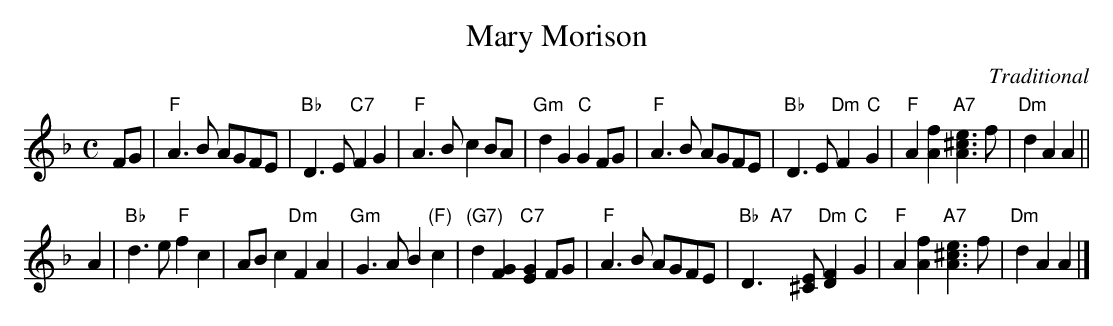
X:1
T: Mary Morison
C: Traditional
M: C
L: 1/8
K: F
FG \
| "F"A3B AGFE | "Bb"D3E "C7"F2G2 \
| "F"A3B c2BA | "Gm"d2G2 "C"G2 \
FG \
| "F"A3B AGFE | "Bb"D3E "Dm"F2"C"G2 \
| "F"A2[f2A2] "A7"[e3^c3A3]f | "Dm"d2A2A2 ||
A2 \
| "Bb"d3e "F"f2c2 | ABc2 "Dm"F2A2 \
| "Gm"G3A B2"(F)"c2 | "(G7)"d2[G2F2] "C7"[G2E2] \
FG \
| "F"A3B AGFE | "Bb"D3"A7"y [E^C] "Dm"[F2D2]"C"G2 \
| "F"A2[f2A2] "A7"[e3^c3A3]f | "Dm"d2A2A2 |]
